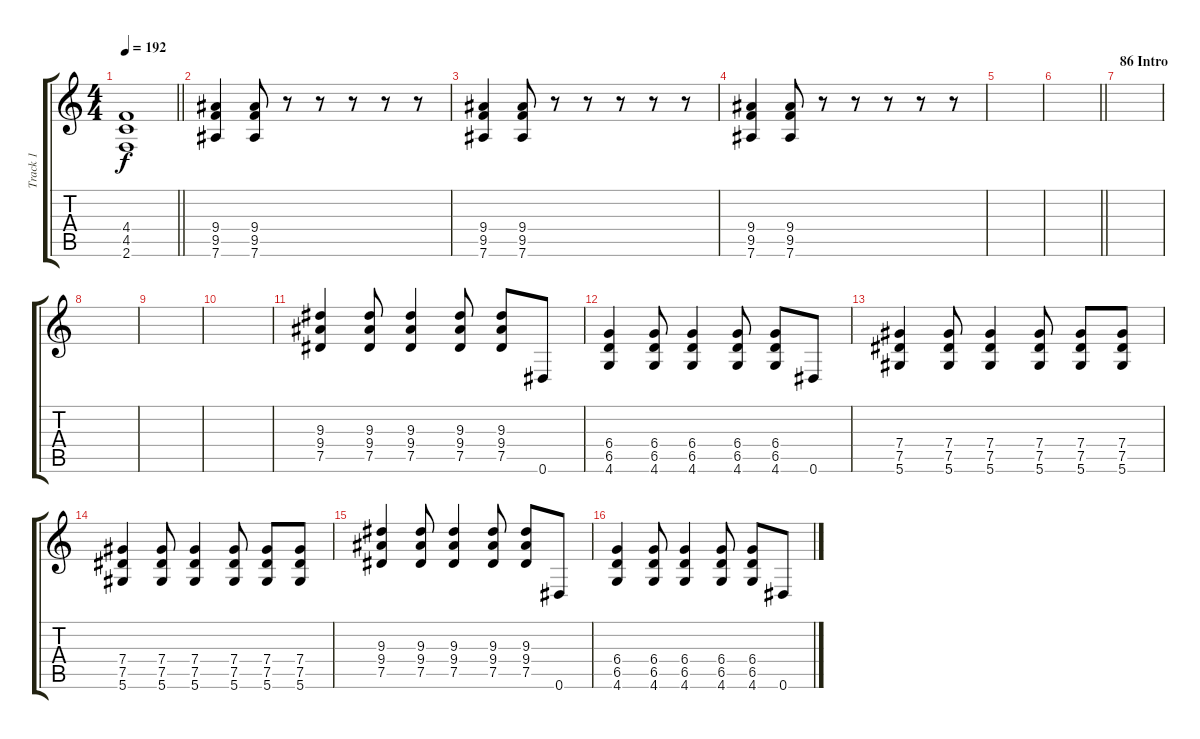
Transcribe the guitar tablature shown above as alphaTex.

\track ("Track 1" "Track 1") {instrument distortionguitar}
\staff {score tabs}
\tuning (Eb4 Bb3 Gb3 Db3 Ab2 Eb2) {hide}
\ts (4 4)
\tempo 192
\clef g2
\barLineRight lightlight
\ks c
(4.4{t} 4.5{t} 2.6{t}).1{dy f} |
(9.4 9.5 7.6).4 (9.4 9.5 7.6).8 r.8 r.8 r.8 r.8 r.8 |
(9.4 9.5 7.6).4 (9.4 9.5 7.6).8 r.8 r.8 r.8 r.8 r.8 |
(9.4 9.5 7.6).4 (9.4 9.5 7.6).8 r.8 r.8 r.8 r.8 r.8 |
|
\barLineRight lightlight
|
\section ("" "86 Intro")
|
|
|
|
(9.3 9.4 7.5).4 (9.3 9.4 7.5).8 (9.3 9.4 7.5).4 (9.3 9.4 7.5).8 (9.3 9.4 7.5).8 0.6.8 |
(6.4 6.5 4.6).4 (6.4 6.5 4.6).8 (6.4 6.5 4.6).4 (6.4 6.5 4.6).8 (6.4 6.5 4.6).8 0.6.8 |
(7.4 7.5 5.6).4 (7.4 7.5 5.6).8 (7.4 7.5 5.6).4 (7.4 7.5 5.6).8 (7.4 7.5 5.6).8 (7.4 7.5 5.6).8 |
(7.4 7.5 5.6).4 (7.4 7.5 5.6).8 (7.4 7.5 5.6).4 (7.4 7.5 5.6).8 (7.4 7.5 5.6).8 (7.4 7.5 5.6).8 |
(9.3 9.4 7.5).4 (9.3 9.4 7.5).8 (9.3 9.4 7.5).4 (9.3 9.4 7.5).8 (9.3 9.4 7.5).8 0.6.8 |
(6.4 6.5 4.6).4 (6.4 6.5 4.6).8 (6.4 6.5 4.6).4 (6.4 6.5 4.6).8 (6.4 6.5 4.6).8 0.6.8
